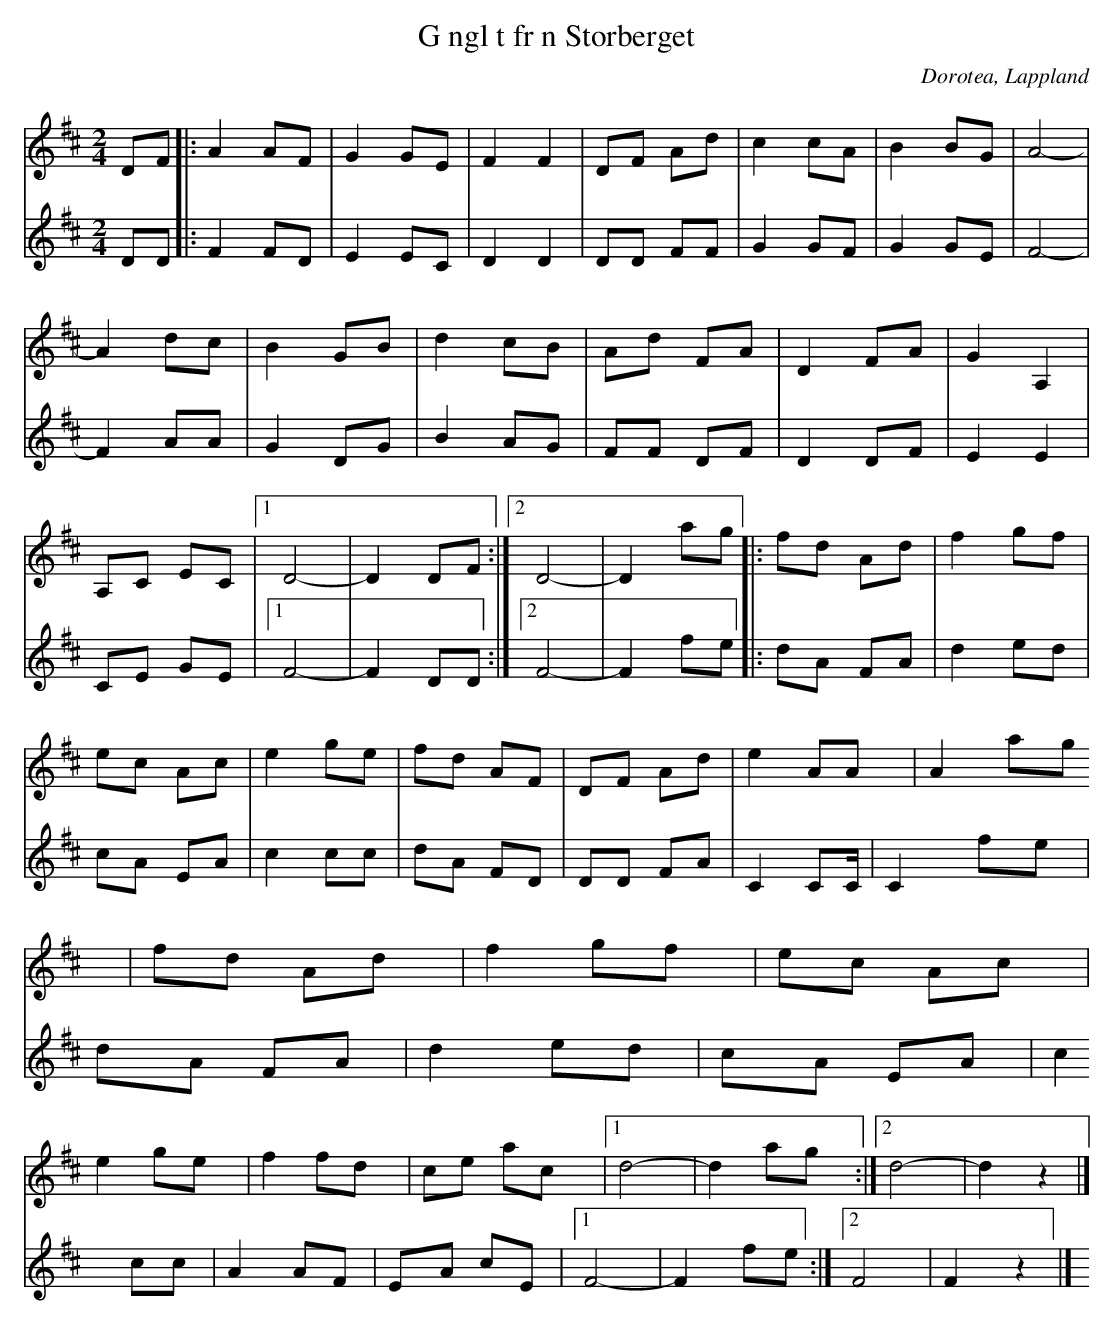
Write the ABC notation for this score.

X:1
T:G ngl t fr n Storberget
O:Dorotea, Lappland
M:2/4
L:1/8
V:1
K:D
DF|:A2 AF|G2 GE|F2 F2|DF Ad|c2 cA|B2 BG|A4-|A2 dc|B2 GB|d2 cB|Ad FA|D2 FA|G2 A,2|A,C EC|1 D4-|D2 DF:|2 D4-|D2 ag|:fd Ad|f2 gf|ec Ac|e2 ge|fd AF|DF Ad|e2 AA|A2 ag|fd Ad|f2 gf|ec Ac|e2 ge|f2 fd|ce ac|1 d4-|d2 ag:|2 d4-|d2 z2|]
V:2
K:D
DD|:F2 FD|E2 EC| D2 D2| DD FF |G2 GF|G2 GE|F4-|F2 AA|G2 DG|B2 AG|FF DF|D2 DF|E2 E2|CE GE|1F4-|F2 DD:|2F4-|F2 fe|:dA FA|d2 ed|cA EA|c2 cc|dA FD |DD FA| C2 CC/|C2 fe|dA FA|d2 ed|cA EA|c2 cc|A2 AF|EA cE|1 F4-|F2 fe:|2 F4|F2 z2|]
